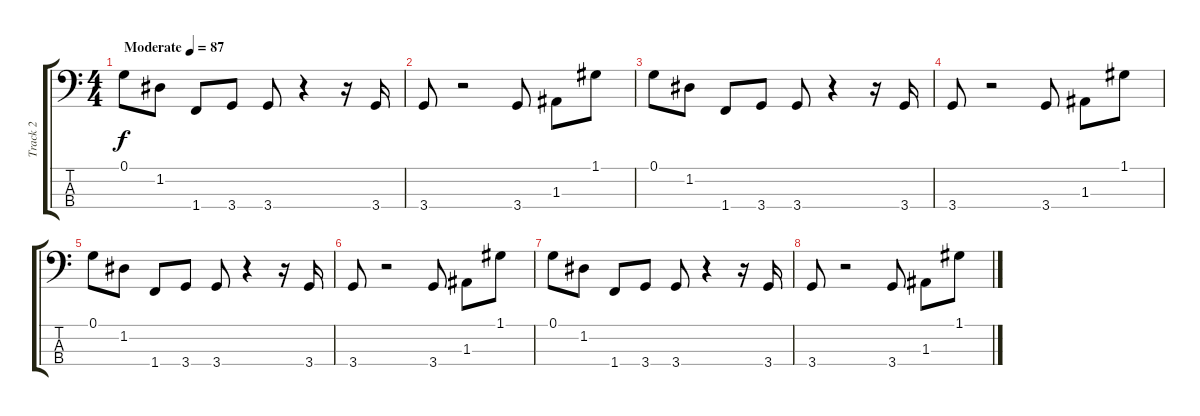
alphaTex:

\track ("Track 2" "Track 2") {instrument slapbass1}
\staff {score tabs}
\tuning (G2 D2 A1 E1) {hide}
\ts (4 4)
\tempo (87 "Moderate")
\clef f4
\ks c
0.1.8{dy f instrument slapbass1} 1.2.8 1.4.8 3.4.8 3.4.8 r.4 r.16 3.4.16 |
3.4.8 r.2 3.4.8 1.3.8 1.1.8 |
0.1.8 1.2.8 1.4.8 3.4.8 3.4.8 r.4 r.16 3.4.16 |
3.4.8 r.2 3.4.8 1.3.8 1.1.8 |
0.1.8 1.2.8 1.4.8 3.4.8 3.4.8 r.4 r.16 3.4.16 |
3.4.8 r.2 3.4.8 1.3.8 1.1.8 |
0.1.8 1.2.8 1.4.8 3.4.8 3.4.8 r.4 r.16 3.4.16 |
3.4.8 r.2 3.4.8 1.3.8 1.1.8
